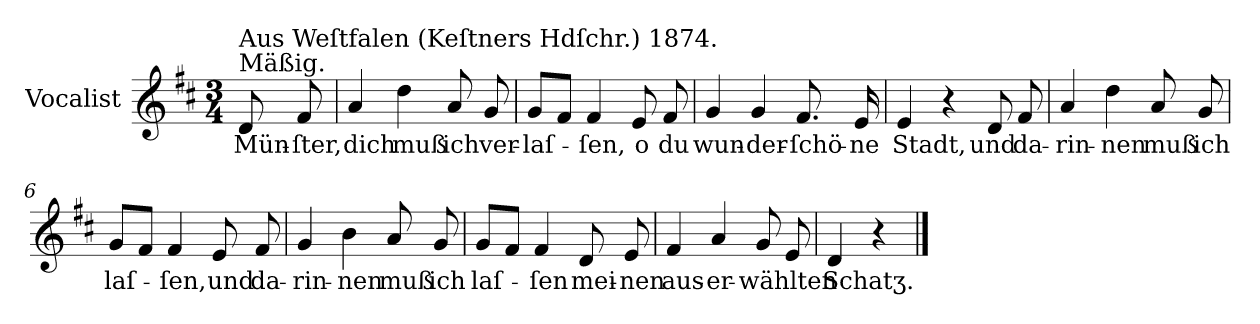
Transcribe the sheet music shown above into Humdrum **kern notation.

**kern	**text
*part1	*part1
*staff1	*staff1
*I"Vocalist	*
*k[f#c#]	*
*D:	*
*M3/4	*
=	=
!LO:TX:a:t=Mäßig.	!
!LO:TX:a:t=Aus Weſtfalen (Keſtners Hdſchr.) 1874.	!
8d	Mün-
8f#	-ſter,
=1	=1
4a	dich
4dd	muß
8a	ich
8g	ver-
=2	=2
8gL	-laſ-
8f#J	.
4f#	-ſen,
8e	o
8f#	du
=3	=3
4g	wun-
4g	-der-
8.f#	-ſchö-
16e	-ne
=4	=4
4e	Stadt,
4r	.
8d	und
8f#	da-
=5	=5
4a	-rin-
4dd	-nen
8a	muß
8g	ich
=6	=6
8gL	laſ-
8f#J	.
4f#	-ſen,
8e	und
8f#	da-
=7	=7
4g	-rin-
4b	-nen
8a	muß
8g	ich
=8	=8
8gL	laſ-
8f#J	.
4f#	-ſen
8d	mei-
8e	-nen
=9	=9
4f#	aus-
4a	-er-
8g	-wählten
8e	.
=10	=10
4d	Schatʒ.
4r	.
==	==
*-	*-
